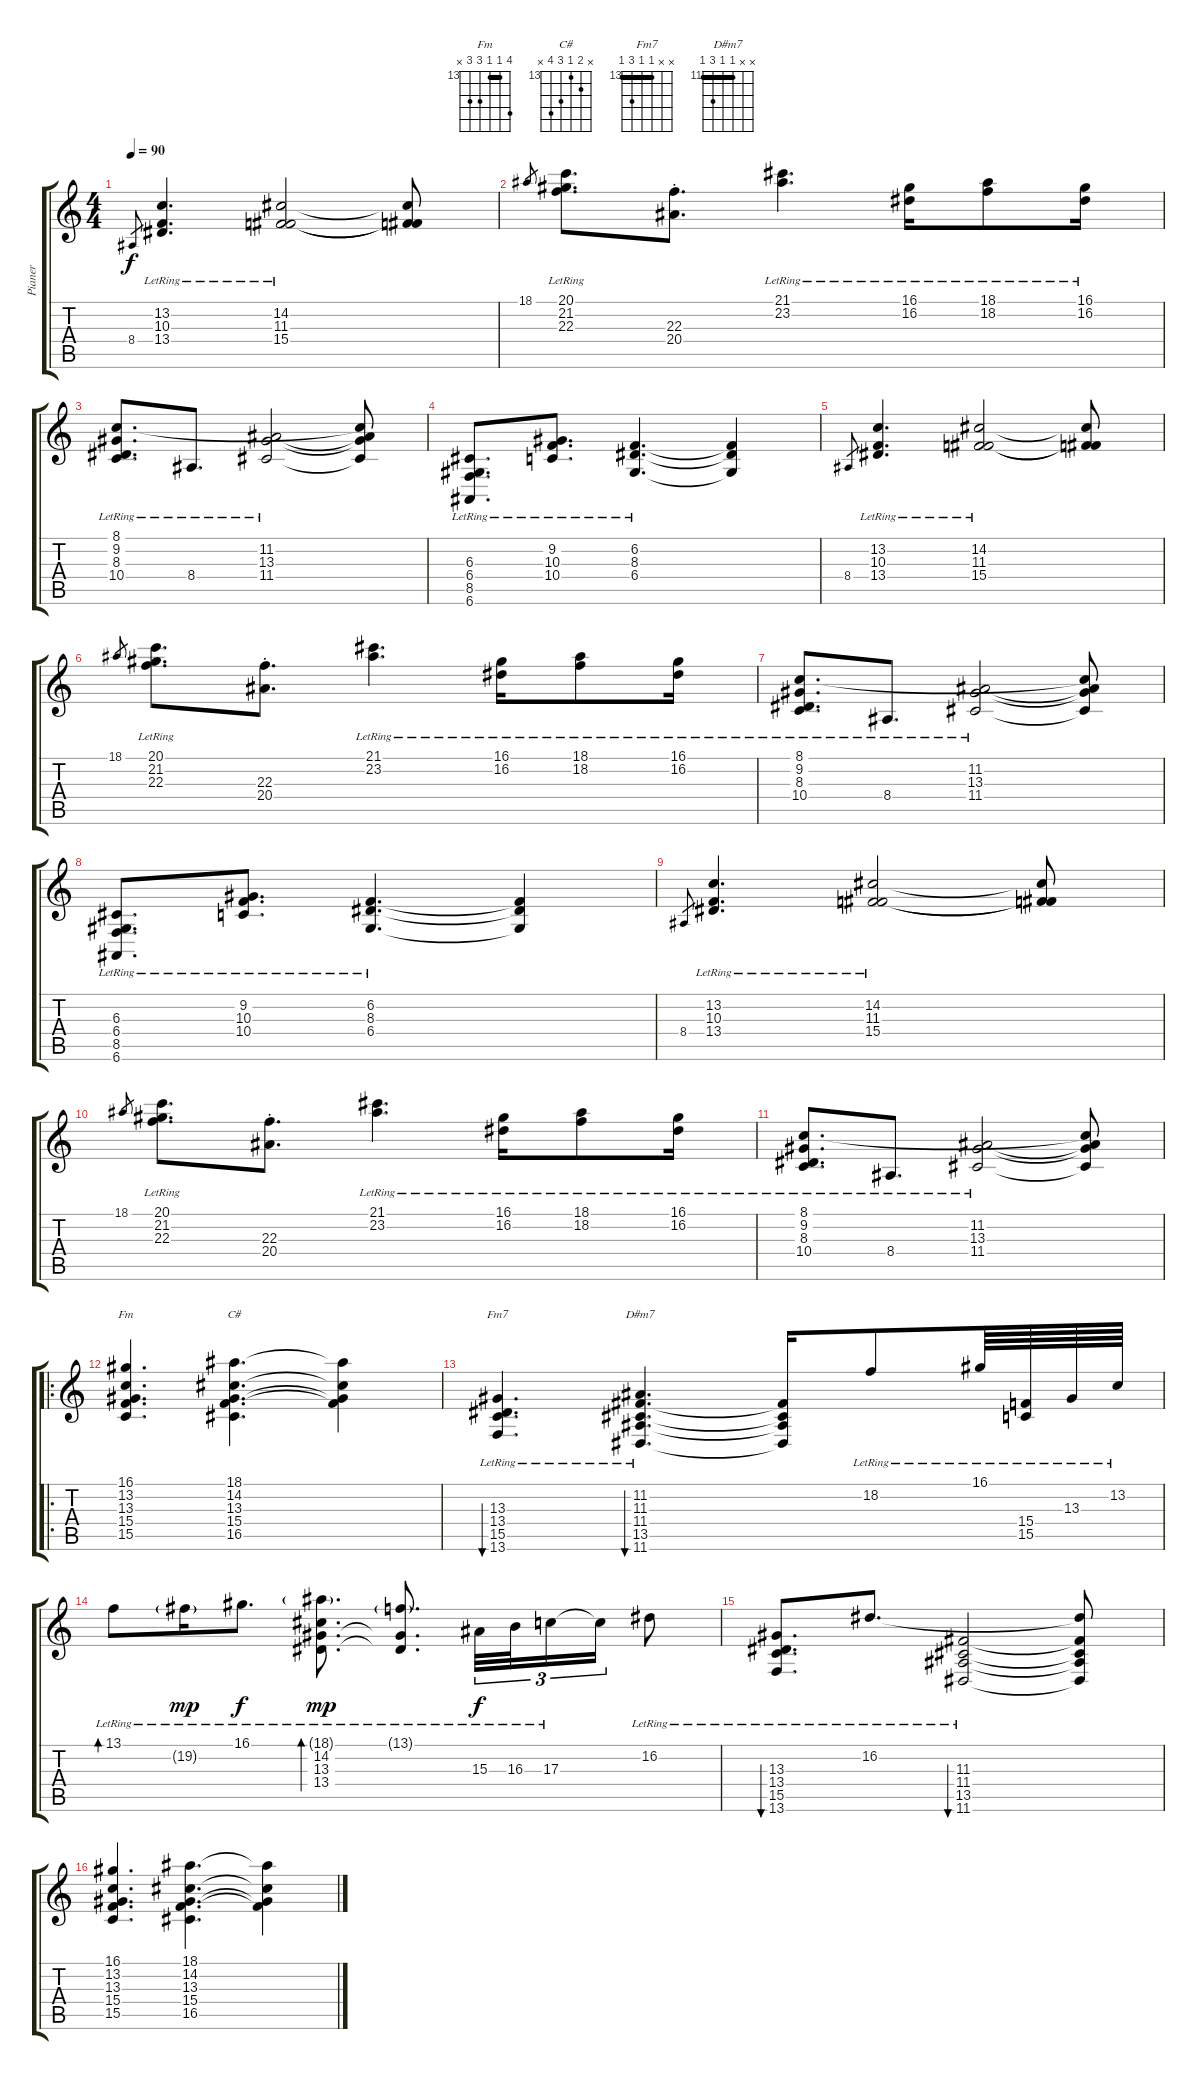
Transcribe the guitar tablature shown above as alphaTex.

\track ("Pianer" "Pianer") {instrument acousticgrandpiano}
\staff {score tabs}
\tuning (E4 B3 G3 D3 A2 E2) {hide}
\chord ("Fm" 16 13 13 15 15 x) {firstfret 13 barre 13}
\chord ("C#" x 14 13 15 16 x) {firstfret 13}
\chord ("Fm7" x x 13 13 15 13) {firstfret 13 barre 13}
\chord ("D#m7" x x 11 11 13 11) {firstfret 11 barre 11}
\ts (4 4)
\tempo 90
\clef g2
\ks c
8.4.8{gr dy f} (13.2{lr} 10.3{lr} 13.4{lr}).4{d} (14.2{lr} 11.3{lr} 15.4{lr}).2 (14.2{t} 11.3{t} 15.4{t}).8 |
18.1.8{gr} (20.1{lr} 21.2{lr} 22.3{lr}).8{d} (22.3{st} 20.4{st}).8{d} (21.1{lr} 23.2{lr}).4{d} (16.1{lr} 16.2{lr}).16 (18.1{lr} 18.2{lr}).8 (16.1{lr} 16.2{lr}).16 |
(8.1 9.2{lr} 8.3{lr} 10.4{lr}).8{d} 8.4{lr}.8{d} (11.2 13.3 11.4{lr}).2 (8.1{t} 11.2{t} 13.3{t} 11.4{t}).8 |
(6.3{lr} 6.4{lr} 8.5{lr} 6.6{lr}).8{d} (9.2{lr} 10.3{lr} 10.4{lr}).8{d} (6.2{lr} 8.3{lr} 6.4{lr}).4{d} (6.2{t} 8.3{t} 6.4{t}).4 |
8.4.8{gr} (13.2{lr} 10.3{lr} 13.4{lr}).4{d} (14.2{lr} 11.3{lr} 15.4{lr}).2 (14.2{t} 11.3{t} 15.4{t}).8 |
18.1.8{gr} (20.1{lr} 21.2{lr} 22.3{lr}).8{d} (22.3{st} 20.4{st}).8{d} (21.1{lr} 23.2{lr}).4{d} (16.1{lr} 16.2{lr}).16 (18.1{lr} 18.2{lr}).8 (16.1{lr} 16.2{lr}).16 |
(8.1 9.2{lr} 8.3{lr} 10.4{lr}).8{d} 8.4{lr}.8{d} (11.2 13.3 11.4{lr}).2 (8.1{t} 11.2{t} 13.3{t} 11.4{t}).8 |
(6.3{lr} 6.4{lr} 8.5{lr} 6.6{lr}).8{d} (9.2{lr} 10.3{lr} 10.4{lr}).8{d} (6.2{lr} 8.3{lr} 6.4{lr}).4{d} (6.2{t} 8.3{t} 6.4{t}).4 |
8.4.8{gr} (13.2{lr} 10.3{lr} 13.4{lr}).4{d} (14.2{lr} 11.3{lr} 15.4{lr}).2 (14.2{t} 11.3{t} 15.4{t}).8 |
18.1.8{gr} (20.1{lr} 21.2{lr} 22.3{lr}).8{d} (22.3{st} 20.4{st}).8{d} (21.1{lr} 23.2{lr}).4{d} (16.1{lr} 16.2{lr}).16 (18.1{lr} 18.2{lr}).8 (16.1{lr} 16.2{lr}).16 |
(8.1 9.2{lr} 8.3{lr} 10.4{lr}).8{d} 8.4{lr}.8{d} (11.2 13.3 11.4{lr}).2 (8.1{t} 11.2{t} 13.3{t} 11.4{t}).8 |
\ro
(16.1 13.2 13.3 15.4 15.5).4{d ch "Fm"} (18.1 14.2 13.3 15.4 16.5).4{d ch "C#"} (18.1{t} 14.2{t} 13.3{t} 15.4{t}).4 |
(13.3{lr} 13.4{lr} 15.5{lr} 13.6{lr}).4{d bu 240 ch "Fm7"} (11.2 11.3{lr} 11.4{lr} 13.5{lr} 11.6{lr}).4{d bu 240 ch "D#m7"} (11.3{t} 11.4{t} 13.5{t} 11.6{t}).16 18.2{lr}.8 16.1{lr}.64 (15.4 15.5{lr}).64 13.3{lr}.64 13.2{lr}.64 |
13.1{lr}.8{bd 240} 19.2{g lr}.16{dy mp} 16.1{lr}.8{d dy f} (18.1{g lr} 14.2{lr} 13.3{lr} 13.4{lr}).8{d bd 240 dy mp} (13.1{g lr} 13.3{t} 13.4{t}).8{d} 15.3{lr}.32{tu (3 2) dy f} 16.3{lr}.32{tu (3 2)} 17.3{lr}.16{tu (3 2)} 17.3{t}.16{tu (3 2)} 16.2{lr}.8 |
(13.3{lr} 13.4{lr} 15.5{lr} 13.6{lr}).8{d bu 240} 16.2{lr}.8{d} (11.3{lr} 11.4{lr} 13.5{lr} 11.6{lr}).2{bu 240} (16.2{t} 11.3{t} 11.4{t} 13.5{t} 11.6{t}).8 |
(16.1 13.2 13.3 15.4 15.5).4{d} (18.1 14.2 13.3 15.4 16.5).4{d} (18.1{t} 14.2{t} 13.3{t} 15.4{t}).4
